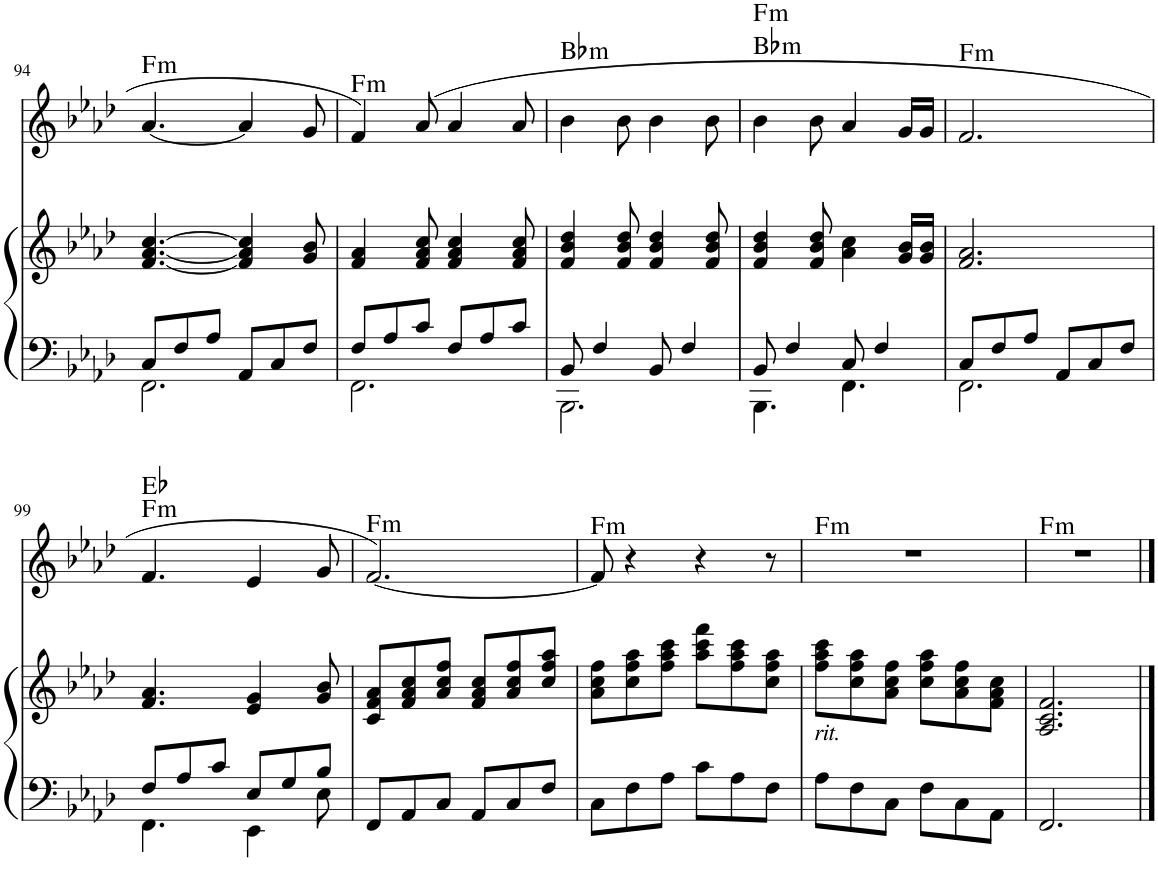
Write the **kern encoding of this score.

**kern	**kern	**kern	**harte
*part2	*part2	*part1	*part1
*staff3	*staff2	*staff1	*
*I"Piano	*	*I"Canto	*
*I'Pno	*	*	*
!!LO:PB:g=z
*clefF4	*clefG2	*clefG2	*
*k[b-e-a-d-]	*k[b-e-a-d-]	*k[b-e-a-d-]	*
*M6/8	*M6/8	*M6/8	*
=94	=94	=94	=94
*^	*	*	*
!	!	!	!	!LO:H:kt=m
8C/L	2.FF\	[4.f/ [4.a-/ [4.cc/	[4.a-/	F:min
8F/	.	.	.	.
8A-/J	.	.	.	.
8AA-/L	.	4f/] 4a-/] 4cc/]	4a-/]	.
8C/	.	.	.	.
8F/J	.	8g/ 8b-/	8g/	.
=95	=95	=95	=95	=95
!	!	!	!	!LO:H:kt=m
8F/L	2.FF\	4f/ 4a-/	4f/	F:min
8A-/	.	.	.	.
8c/J	.	8f/ 8a-/ 8cc/	(8a-/	.
8F/L	.	4f/ 4a-/ 4cc/	4a-/	.
8A-/	.	.	.	.
8c/J	.	8f/ 8a-/ 8cc/	8a-/	.
=96	=96	=96	=96	=96
!	!	!	!	!LO:H:kt=m
8BB-/	2.BBB-\	4f/ 4b-/ 4dd-/	4b-\	Bb:min
4F/	.	.	.	.
.	.	8f/ 8b-/ 8dd-/	8b-\	.
8BB-/	.	4f/ 4b-/ 4dd-/	4b-\	.
4F/	.	.	.	.
.	.	8f/ 8b-/ 8dd-/	8b-\	.
=97	=97	=97	=97	=97
!	!	!	!	!LO:H:n=1:kt=m
!	!	!	!	!LO:H:n=2:kt=m
8BB-/	4.BBB-\	4f/ 4b-/ 4dd-/	4b-\	Bb:min F:min
4F/	.	.	.	.
.	.	8f/ 8b-/ 8dd-/	8b-\	.
8C/	4.FF\	4a-\ 4cc\	4a-/	.
4F/	.	.	.	.
.	.	16g/ 16b-/LL	16g/LL	.
.	.	16g/ 16b-/JJ	16g/JJ	.
=98	=98	=98	=98	=98
!	!	!	!	!LO:H:kt=m
8C/L	2.FF\	2.f/ 2.a-/	2.f/	F:min
8F/	.	.	.	.
8A-/J	.	.	.	.
8AA-/L	.	.	.	.
8C/	.	.	.	.
8F/J	.	.	.	.
!!LO:LB:g=z
=99	=99	=99	=99	=99
!	!	!	!	!LO:H:n=1:kt=m
8F/L	4.FF\	4.f/ 4.a-/	4.f/	F:min Eb:maj
8A-/	.	.	.	.
8c/J	.	.	.	.
8E-/L	4EE-\	4e-/ 4g/	4e-/	.
8G/	.	.	.	.
8B-/J	8E-\	8g/ 8b-/	8g/	.
=100	=100	=100	=100	=100
!	!	!	!	!LO:H:kt=m
*v	*v	*	*	*
8FF/L	8c/ 8f/ 8a-/L	[2.f/)	F:min
8AA-/	8f/ 8a-/ 8cc/	.	.
8C/J	8a-/ 8cc/ 8ff/J	.	.
8AA-/L	8f/ 8a-/ 8cc/L	.	.
8C/	8a-/ 8cc/ 8ff/	.	.
8F/J	8cc/ 8ff/ 8aa-/J	.	.
=101	=101	=101	=101
!	!	!	!LO:H:kt=m
8C\L	8a-\ 8cc\ 8ff\L	8f/]	F:min
8F\	8cc\ 8ff\ 8aa-\	4r	.
8A-\J	8ff\ 8aa-\ 8ccc\J	.	.
8c\L	8aa-\ 8ccc\ 8fff\L	4r	.
8A-\	8ff\ 8aa-\ 8ccc\	.	.
8F\J	8cc\ 8ff\ 8aa-\J	8r	.
=102	=102	=102	=102
!	!LO:TX:b:i:t=rit.	!	!LO:H:kt=m
8A-\L	8ff\ 8aa-\ 8ccc\L	2.r	F:min
8F\	8cc\ 8ff\ 8aa-\	.	.
8C\J	8a-\ 8cc\ 8ff\J	.	.
8F\L	8cc\ 8ff\ 8aa-\L	.	.
8C\	8a-\ 8cc\ 8ff\	.	.
8AA-\J	8f\ 8a-\ 8cc\J	.	.
=103	=103	=103	=103
!	!	!	!LO:H:kt=m
2.FF/	2.A-/ 2.c/ 2.f/	2.r	F:min
==	==	==	==
*-	*-	*-	*-
